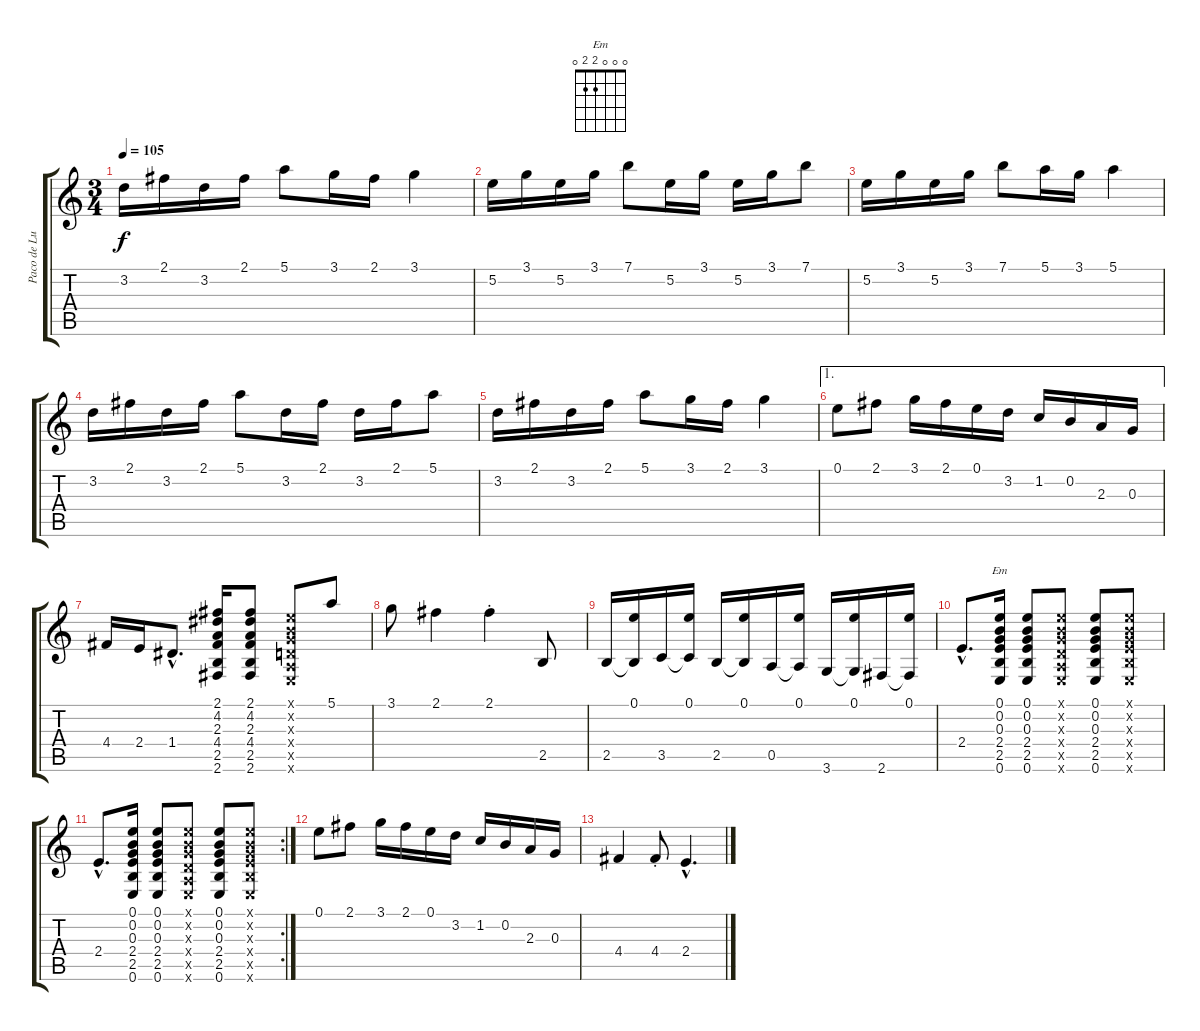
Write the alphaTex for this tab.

\track ("Paco de Lucia" "Paco de Lu") {instrument acousticguitarnylon}
\staff {score tabs}
\tuning (E4 B3 G3 D3 A2 E2) {hide}
\chord ("Em" 0 0 0 2 2 0)
\ts (3 4)
\tempo 105
\clef g2
\ks c
3.2.16{dy f} 2.1.16 3.2.16 2.1.16 5.1.8 3.1.16 2.1.16 3.1.4 |
5.2.16 3.1.16 5.2.16 3.1.16 7.1.8 5.2.16 3.1.16 5.2.16 3.1.16 7.1.8 |
5.2.16 3.1.16 5.2.16 3.1.16 7.1.8 5.1.16 3.1.16 5.1.4 |
3.2.16 2.1.16 3.2.16 2.1.16 5.1.8 3.2.16 2.1.16 3.2.16 2.1.16 5.1.8 |
3.2.16 2.1.16 3.2.16 2.1.16 5.1.8 3.1.16 2.1.16 3.1.4 |
\ae 1
0.1.8 2.1.8 3.1.16 2.1.16 0.1.16 3.2.16 1.2.16 0.2.16 2.3.16 0.3.16 |
4.4.16 2.4.16 1.4{hac}.8{d} (2.1 4.2 2.3 4.4 2.5 2.6).16 (2.1 4.2 2.3 4.4 2.5 2.6).8 (0.1{x} 0.2{x} 0.3{x} 0.4{x} 0.5{x} 0.6{x}).8 5.1.8 |
3.1.8 2.1.4 2.1{st}.4 2.5.8 |
2.5.16 (0.1 2.5{t}).16 3.5.16 (0.1 3.5{t}).16 2.5.16 (0.1 2.5{t}).16 0.5.16 (0.1 0.5{t}).16 3.6.16 (0.1 3.6{t}).16 2.6.16 (0.1 2.6{t}).16 |
2.4{hac}.8{d} (0.1 0.2 0.3 2.4 2.5 0.6).16{ch "Em"} (0.1 0.2 0.3 2.4 2.5 0.6).8 (0.1{x} 0.2{x} 0.3{x} 0.4{x} 0.5{x} 0.6{x}).8 (0.1 0.2 0.3 2.4 2.5 0.6).8 (0.1{x} 0.2{x} 0.3{x} 2.4{x} 2.5{x} 0.6{x}).8 |
\rc 2
2.4{hac}.8{d} (0.1 0.2 0.3 2.4 2.5 0.6).16 (0.1 0.2 0.3 2.4 2.5 0.6).8 (0.1{x} 0.2{x} 0.3{x} 0.4{x} 0.5{x} 0.6{x}).8 (0.1 0.2 0.3 2.4 2.5 0.6).8 (0.1{x} 0.2{x} 0.3{x} 2.4{x} 2.5{x} 0.6{x}).8 |
0.1.8 2.1.8 3.1.16 2.1.16 0.1.16 3.2.16 1.2.16 0.2.16 2.3.16 0.3.16 |
4.4.4 4.4{st}.8 2.4{hac}.4{d}
